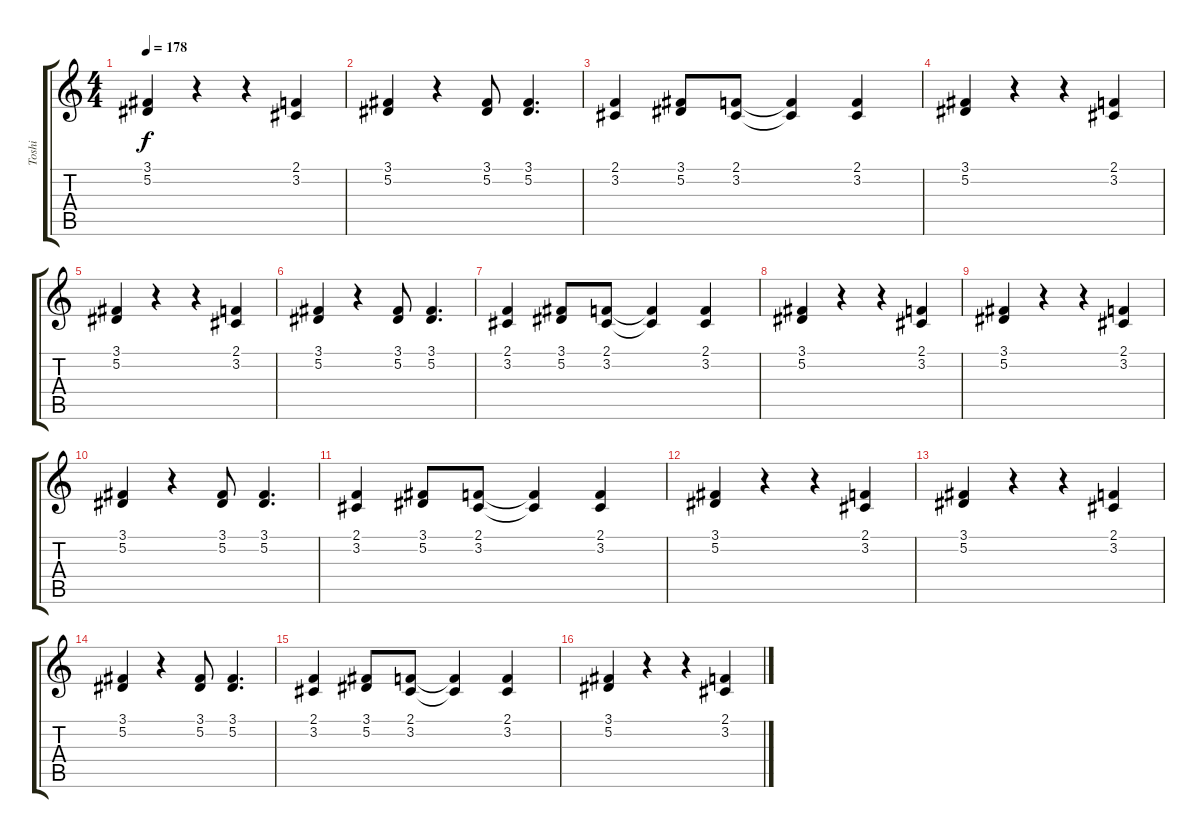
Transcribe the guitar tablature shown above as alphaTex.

\track ("Toshi" "Toshi") {instrument trumpet}
\staff {score tabs}
\tuning (Eb4 Bb3 Gb3 Db3 Ab2 Eb2) {hide}
\ts (4 4)
\tempo 178
\clef g2
\ks c
(3.1 5.2).4{dy f} r.4 r.4 (2.1 3.2).4 |
(3.1 5.2).4 r.4 (3.1 5.2).8 (3.1 5.2).4{d} |
(2.1 3.2).4 (3.1 5.2).8 (2.1 3.2).8 (2.1{t} 3.2{t}).4 (2.1 3.2).4 |
(3.1 5.2).4 r.4 r.4 (2.1 3.2).4 |
(3.1 5.2).4 r.4 r.4 (2.1 3.2).4 |
(3.1 5.2).4 r.4 (3.1 5.2).8 (3.1 5.2).4{d} |
(2.1 3.2).4 (3.1 5.2).8 (2.1 3.2).8 (2.1{t} 3.2{t}).4 (2.1 3.2).4 |
(3.1 5.2).4 r.4 r.4 (2.1 3.2).4 |
(3.1 5.2).4 r.4 r.4 (2.1 3.2).4 |
(3.1 5.2).4 r.4 (3.1 5.2).8 (3.1 5.2).4{d} |
(2.1 3.2).4 (3.1 5.2).8 (2.1 3.2).8 (2.1{t} 3.2{t}).4 (2.1 3.2).4 |
(3.1 5.2).4 r.4 r.4 (2.1 3.2).4 |
(3.1 5.2).4 r.4 r.4 (2.1 3.2).4 |
(3.1 5.2).4 r.4 (3.1 5.2).8 (3.1 5.2).4{d} |
(2.1 3.2).4 (3.1 5.2).8 (2.1 3.2).8 (2.1{t} 3.2{t}).4 (2.1 3.2).4 |
(3.1 5.2).4 r.4 r.4 (2.1 3.2).4
